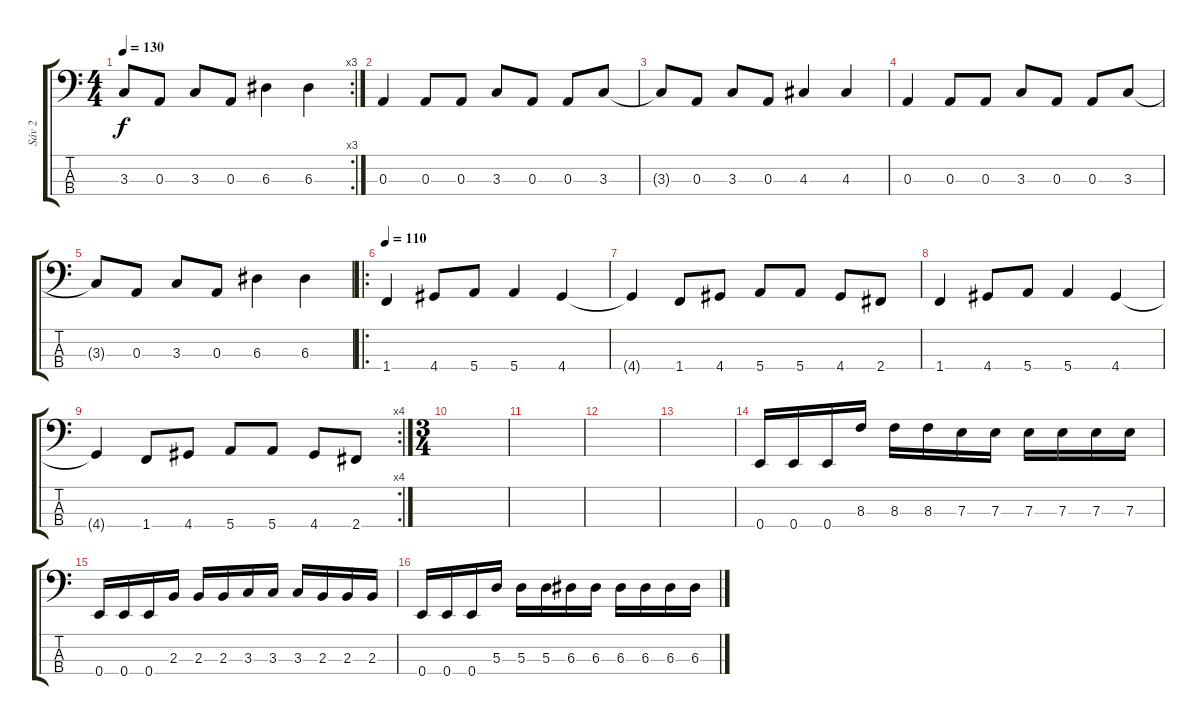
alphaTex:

\track ("Sáv 2" "Sáv 2") {instrument slapbass1}
\staff {score tabs}
\tuning (G2 D2 A1 E1) {hide}
\rc 3
\ts (4 4)
\tempo 130
\clef f4
\ks c
3.3{t}.8{dy f} 0.3.8 3.3.8 0.3.8 6.3.4 6.3.4 |
0.3.4 0.3.8 0.3.8 3.3.8 0.3.8 0.3.8 3.3.8 |
3.3{t}.8 0.3.8 3.3.8 0.3.8 4.3.4 4.3.4 |
0.3.4 0.3.8 0.3.8 3.3.8 0.3.8 0.3.8 3.3.8 |
3.3{t}.8 0.3.8 3.3.8 0.3.8 6.3.4 6.3.4 |
\ro
\tempo 110
1.4.4 4.4.8 5.4.8 5.4.4 4.4.4 |
4.4{t}.4 1.4.8 4.4.8 5.4.8 5.4.8 4.4.8 2.4.8 |
1.4.4 4.4.8 5.4.8 5.4.4 4.4.4 |
\rc 4
4.4{t}.4 1.4.8 4.4.8 5.4.8 5.4.8 4.4.8 2.4.8 |
\ts (3 4)
|
|
|
|
0.4.16 0.4.16 0.4.16 8.3.16 8.3.16 8.3.16 7.3.16 7.3.16 7.3.16 7.3.16 7.3.16 7.3.16 |
0.4.16 0.4.16 0.4.16 2.3.16 2.3.16 2.3.16 3.3.16 3.3.16 3.3.16 2.3.16 2.3.16 2.3.16 |
0.4.16 0.4.16 0.4.16 5.3.16 5.3.16 5.3.16 6.3.16 6.3.16 6.3.16 6.3.16 6.3.16 6.3.16
